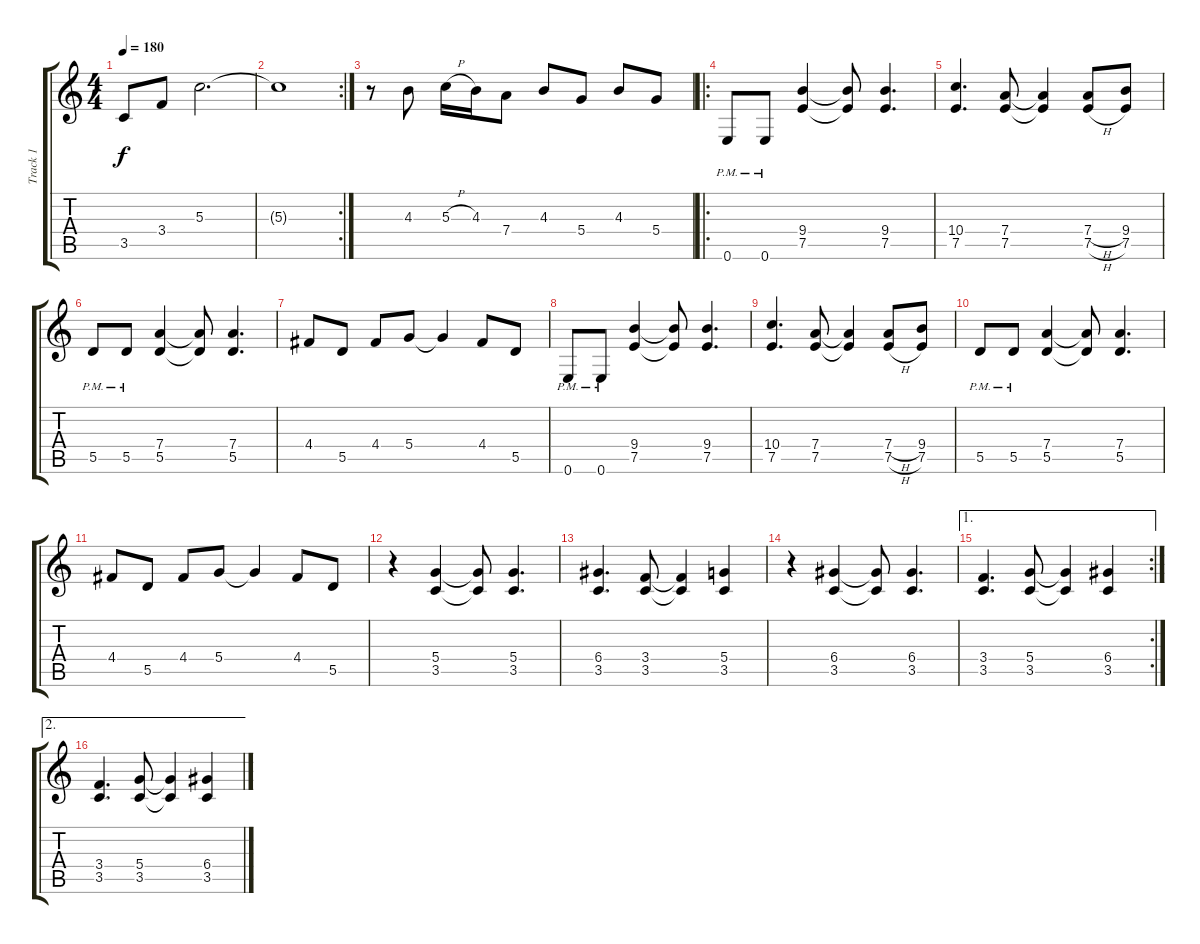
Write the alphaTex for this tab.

\track ("Track 1" "Track 1") {instrument electricguitarclean}
\staff {score tabs}
\tuning (E4 B3 G3 D3 A2 E2) {hide}
\ts (4 4)
\tempo 180
\clef g2
\ks c
3.5.8{dy f} 3.4.8 5.3.2{d} |
\rc 2
5.3{t}.1 |
r.8 4.3.8 5.3{h}.16 4.3.16 7.4.8 4.3.8 5.4.8 4.3.8 5.4.8 |
\ro
0.6{pm}.8 0.6{pm}.8 (9.4 7.5).4 (9.4{t} 7.5{t}).8 (9.4 7.5).4{d} |
(10.4 7.5).4{d} (7.4 7.5).8 (7.4{t} 7.5{t}).4 (7.4{h} 7.5{h}).8 (9.4 7.5).8 |
5.5{pm}.8 5.5{pm}.8 (7.4 5.5).4 (7.4{t} 5.5{t}).8 (7.4 5.5).4{d} |
4.4.8 5.5.8 4.4.8 5.4.8 5.4{t}.4 4.4.8 5.5.8 |
0.6{pm}.8 0.6{pm}.8 (9.4 7.5).4 (9.4{t} 7.5{t}).8 (9.4 7.5).4{d} |
(10.4 7.5).4{d} (7.4 7.5).8 (7.4{t} 7.5{t}).4 (7.4{h} 7.5{h}).8 (9.4 7.5).8 |
5.5{pm}.8 5.5{pm}.8 (7.4 5.5).4 (7.4{t} 5.5{t}).8 (7.4 5.5).4{d} |
4.4.8 5.5.8 4.4.8 5.4.8 5.4{t}.4 4.4.8 5.5.8 |
r.4 (5.4 3.5).4 (5.4{t} 3.5{t}).8 (5.4 3.5).4{d} |
(6.4 3.5).4{d} (3.4 3.5).8 (3.4{t} 3.5{t}).4 (5.4 3.5).4 |
r.4 (6.4 3.5).4 (6.4{t} 3.5{t}).8 (6.4 3.5).4{d} |
\ae 1
\rc 2
(3.4 3.5).4{d} (5.4 3.5).8 (5.4{t} 3.5{t}).4 (6.4 3.5).4 |
\ae 2
(3.4 3.5).4{d} (5.4 3.5).8 (5.4{t} 3.5{t}).4 (6.4 3.5).4
